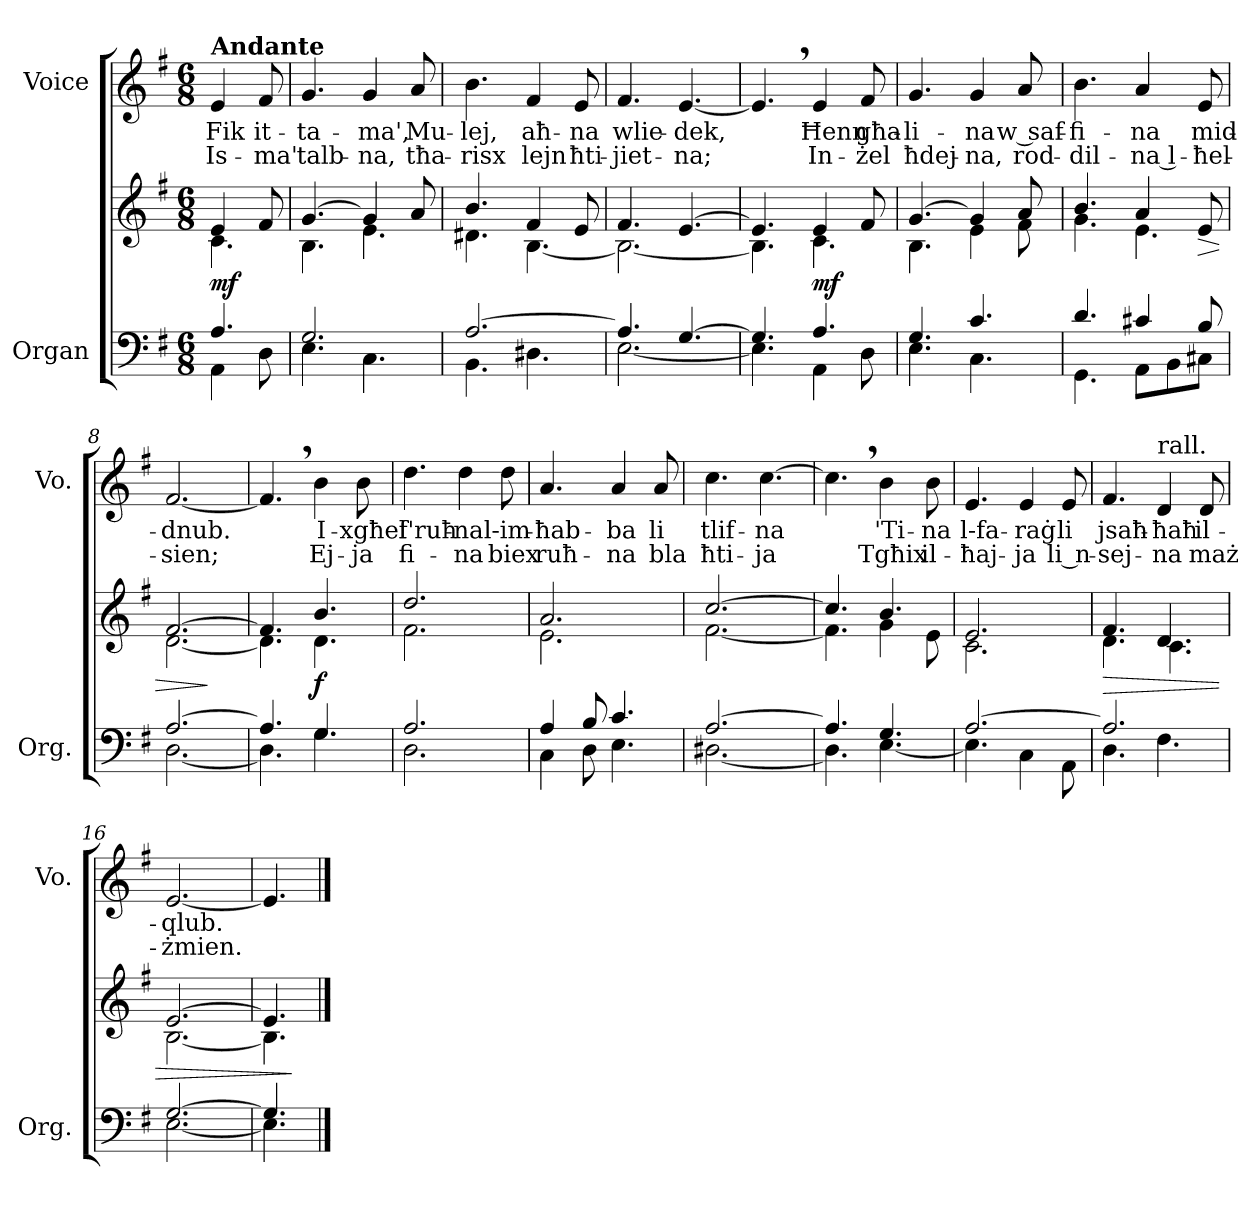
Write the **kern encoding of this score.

**kern	**kern	**dynam	**kern	**text	**text
*part2	*part2	*part2	*part1	*part1	*part1
*staff3	*staff2	*staff2/3	*staff1	*staff1	*staff1
*I"Organ	*	*	*I"Voice	*	*
*I'Org.	*	*	*I'Vo.	*	*
*clefF4	*clefG2	*	*clefG2	*	*
*k[f#]	*k[f#]	*	*k[f#]	*	*
*M6/8	*M6/8	*	*M6/8	*	*
=1	=1	=1	=1	=1	=1
*^	*^	*	*	*	*
!	!	!	!	!	!LO:TX:a:B:t=Andante	!	!
!	!	!	!	!LO:DY:b	!	!	!
4.A/	4AA\	4e/	4.c\	mf	4e/	Fik	Is-
.	8D\	8f#/	.	.	8f#/	it-	-ma'
=2	=2	=2	=2	=2	=2	=2	=2
2.G/	4.E\	[4.g/	4.B\	.	4.g/	-ta-	talb-
.	4.C\	4g/]	4.e\	.	4g/	-ma',	-na,
.	.	8a/	.	.	8a/	Mu-	tħa-
=3	=3	=3	=3	=3	=3	=3	=3
[2.A/	4.BB\	4.b/	4.d#X\	.	4.b\	-lej,	-risx
.	4.D#X\	4f#/	[4.B\	.	4f#/	aħ-	lejn
.	.	8e/	.	.	8e/	-na	ħti-
=4	=4	=4	=4	=4	=4	=4	=4
4.A/]	[2.E\	4.f#/	2.B\_	.	4.f#/	wlie-	-jiet-
[4.G/	.	[4.e/	.	.	[4.e/	-dek,	-na;
=5	=5	=5	=5	=5	=5	=5	=5
4.G/]	4.E\]	4.e/]	4.B\]	.	4.e,/]	.	.
!	!	!	!	!LO:DY:b	!	!	!
4.A/	4AA\	4e/	4.c\	mf	4e/	Ħenn	In-
.	8D\	8f#/	.	.	8f#/	għa-	-żel
=6	=6	=6	=6	=6	=6	=6	=6
4.G/	4.E\	[4.g/	4.B\	.	4.g/	-li-	ħdej-
4.c/	4.C\	4g/]	4e\	.	4g/	-na	-na,
.	.	8a/	8f#\	.	8a/	w saf-	rod-
=7	=7	=7	=7	=7	=7	=7	=7
4.d/	4.GG\	4.b/	4.g\	.	4.b\	-fi-	-dil-
4c#X/	8AA\L	4a/	4.e\	.	4a/	-na	-na l-
.	8BB\	.	.	.	.	.	.
!	!	!	!	!LO:HP:b	!	!	!
8B/	8C#X\J	8e/	.	>	8e/	mid-	-ħel-
=8	=8	=8	=8	=8	=8	=8	=8
[2.A/	[2.D\	[2.f#/	[2.d\	.	[2.f#/	-dnub.	-sien;
*v	*v	*	*	*	*	*	*
*	*v	*v	*	*	*	*
.	.	]	.	.	.
=9	=9	=9	=9	=9	=9
*^	*^	*	*	*	*
4.A/]	4.D\]	4.f#/]	4.d\]	.	4.f#,/]	.	.
!	!	!	!	!LO:DY:b	!	!	!
4.G/	4.G\	4.b/	4.d\	f	4b\	I-	Ej-
.	.	.	.	.	8b\	-xgħel	-ja
=10	=10	=10	=10	=10	=10	=10	=10
2.A/	2.D\	2.dd/	2.f#\	.	4.dd\	f'ruħ-	fi-
.	.	.	.	.	4dd\	-na	-na
.	.	.	.	.	8dd\	l-im-	biex
=11	=11	=11	=11	=11	=11	=11	=11
4A/	4C\	2.a/	2.e\	.	4.a/	-ħab-	ruħ-
8B/	8D\	.	.	.	.	.	.
4.c/	4.E\	.	.	.	4a/	-ba	-na
.	.	.	.	.	8a/	li	bla
=12	=12	=12	=12	=12	=12	=12	=12
[2.A/	[2.D#X\	[2.cc/	[2.f#\	.	4.cc\	tlif-	ħti-
.	.	.	.	.	[4.cc\	-na	-ja
=13	=13	=13	=13	=13	=13	=13	=13
4.A/]	4.D#\]	4.cc/]	4.f#\]	.	4.cc,\]	.	.
4.G/	[4.E\	4.b/	4g\	.	4b\	'Ti-	Tgħix
.	.	.	8e\	.	8b\	-na	il-
=14	=14	=14	=14	=14	=14	=14	=14
[2.A/	4.E\]	2.e/	2.c\	.	4.e/	l-fa-	-ħaj-
.	4C\	.	.	.	4e/	-raġ	-ja
.	8AA\	.	.	.	8e/	li	li n-
=15	=15	=15	=15	=15	=15	=15	=15
!	!	!	!	!LO:HP:b	!	!	!
2.A/]	4.D\	4.f#/	4.d\	>	4.f#/	jsaħ-	-sej-
!	!	!	!	!	!LO:TX:a:t=rall.	!	!
.	4.F#\	4.d/	4.c\	.	4d/	-ħaħ	-na
.	.	.	.	.	8d/	il-	maż-
=16	=16	=16	=16	=16	=16	=16	=16
[2.G/	[2.E\	[2.e/	[2.B\	.	[2.e/	-qlub.	-żmien.
=17	=17	=17	=17	=17	=17	=17	=17
4.G/]	4.E\]	4.e/]	4.B\]	.	4.e/]	.	.
*v	*v	*	*	*	*	*	*
*	*v	*v	*	*	*	*
.	.	]	.	.	.
==	==	==	==	==	==
*-	*-	*-	*-	*-	*-
